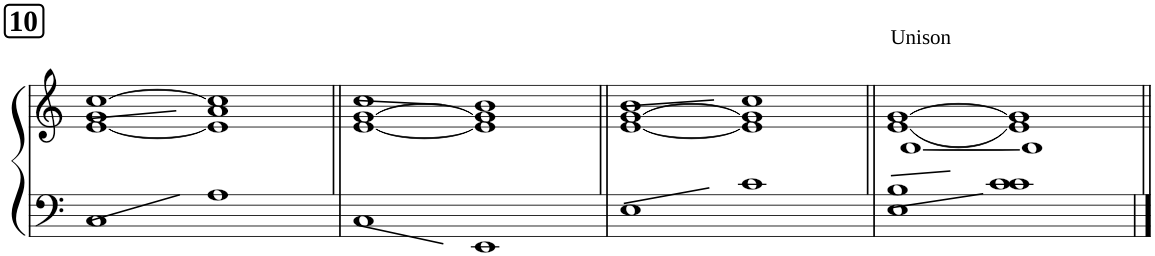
**kern	**kern
*part1	*part1
*staff2	*staff1
*I"Piano	*
*I'Pno	*
*clefF4	*clefG2
*k[]	*k[]
*M8/4	*M8/4
!!LO:REH:place=s1:a:B:cj:fs=14:t=10
=1	=1
1C	[1e 1g [1cc
1A	1e] 1a 1cc]
=2||	=2||
1C	[1e [1g 1cc
1EE	1e] 1g] 1b
=3||	=3||
1E	[1e [1g 1b
1c	1e] 1g] 1cc
=4||	=4||
!	!LO:TX:a:t=Unison
1E 1B	[1e [1g [1g
1c 1c	1e] 1g] 1g]
=||	=||
*-	*-
